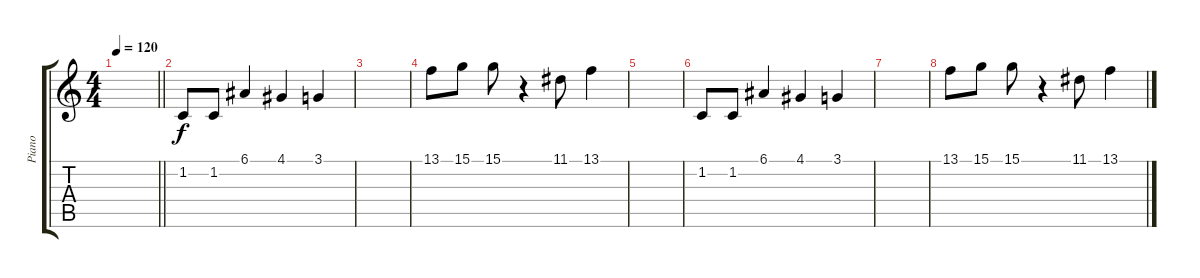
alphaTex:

\track ("Piano" "Piano") {instrument acousticgrandpiano bank 5}
\staff {score tabs}
\tuning (E4 B3 G3 D3 A2 E2) {hide}
\ts (4 4)
\tempo 120
\clef g2
\barLineRight lightlight
\ks c
|
1.2.8 1.2.8 6.1.4 4.1.4 3.1.4 |
|
13.1.8 15.1.8 15.1.8 r.4 11.1.8 13.1.4 |
|
1.2.8 1.2.8 6.1.4 4.1.4 3.1.4 |
|
13.1.8 15.1.8 15.1.8 r.4 11.1.8 13.1.4
